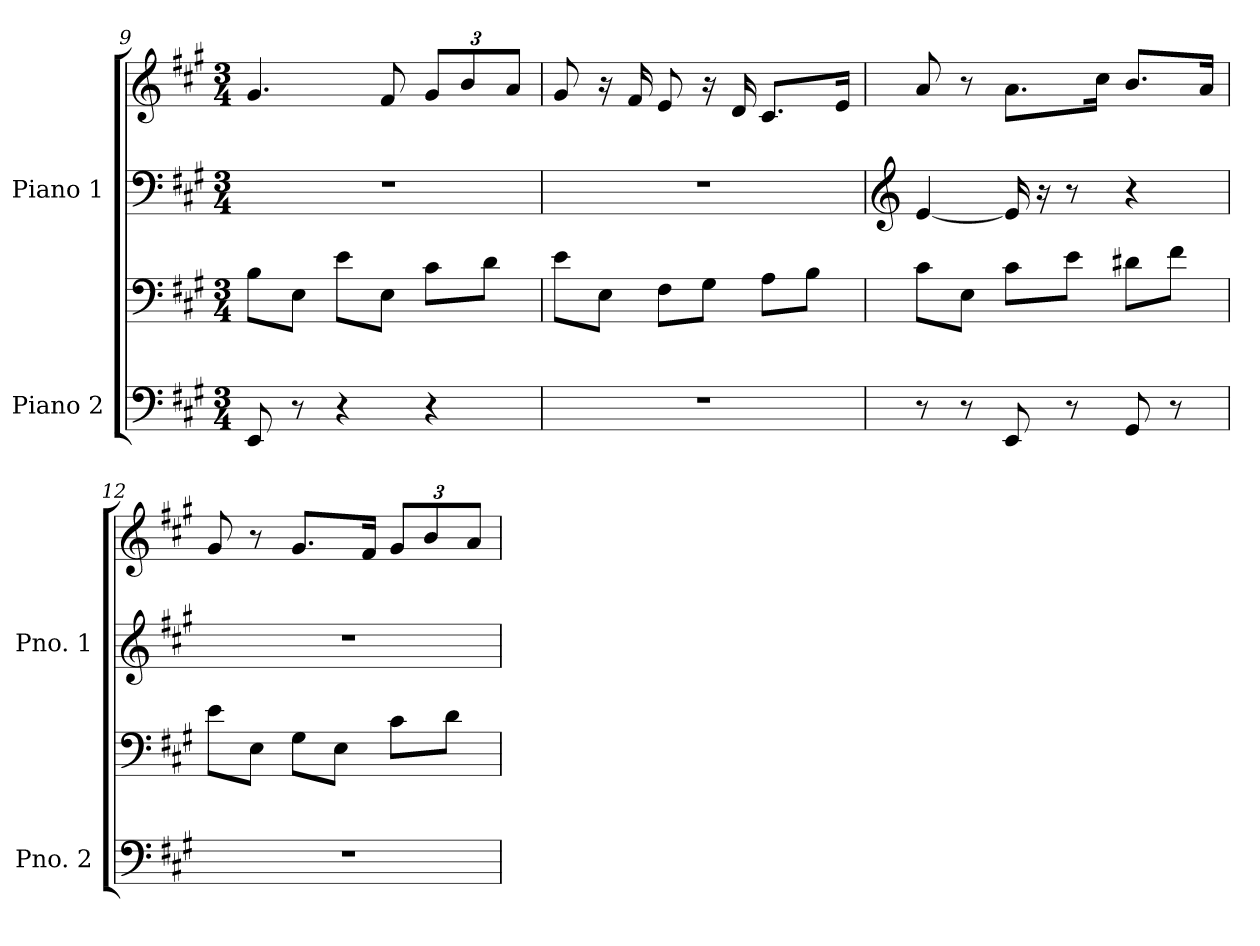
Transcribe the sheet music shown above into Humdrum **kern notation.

**kern	**kern	**kern	**kern
*part2	*part2	*part1	*part1
*staff4	*staff3	*staff2	*staff1
*I"Piano 2	*	*I"Piano 1	*
*I'Pno. 2	*	*I'Pno. 1	*
*clefF4	*clefF4	*clefF4	*clefG2
*k[f#c#g#]	*k[f#c#g#]	*k[f#c#g#]	*k[f#c#g#]
*M3/4	*M3/4	*M3/4	*M3/4
=9	=9	=9	=9
8EE/	8B\L	2.r	4.g#/
8r	8E\J	.	.
4r	8e\L	.	.
.	8E\J	.	8f#/
*	*	*	*Xbrackettup
4r	8c#\L	.	12g#/L
.	.	.	12b/
.	8d\J	.	.
.	.	.	12a/J
!!LO:PB:g=z
=10	=10	=10	=10
2.r	8e\L	2.r	8g#/
.	8E\J	.	16r
.	.	.	16f#/
.	8F#\L	.	8e/
.	8G#\J	.	16r
.	.	.	16d/
.	8A\L	.	8.c#/L
.	8B\J	.	.
.	.	.	16e/Jk
=11	=11	=11	=11
*	*	*clefG2	*
8r	8c#\L	[4e/	8a/
8r	8E\J	.	8r
8EE/	8c#\L	16e/]	8.a\L
.	.	16r	.
8r	8e\J	8r	.
.	.	.	16cc#\Jk
8GG#/	8d#X\L	4r	8.b/L
8r	8f#\J	.	.
.	.	.	16a/Jk
=12	=12	=12	=12
2.r	8e\L	2.r	8g#/
.	8E\J	.	8r
.	8G#\L	.	8.g#/L
.	8E\J	.	.
.	.	.	16f#/Jk
.	8c#\L	.	12g#/L
.	.	.	12b/
.	8d\J	.	.
.	.	.	12a/J
=	=	=	=
*-	*-	*-	*-
